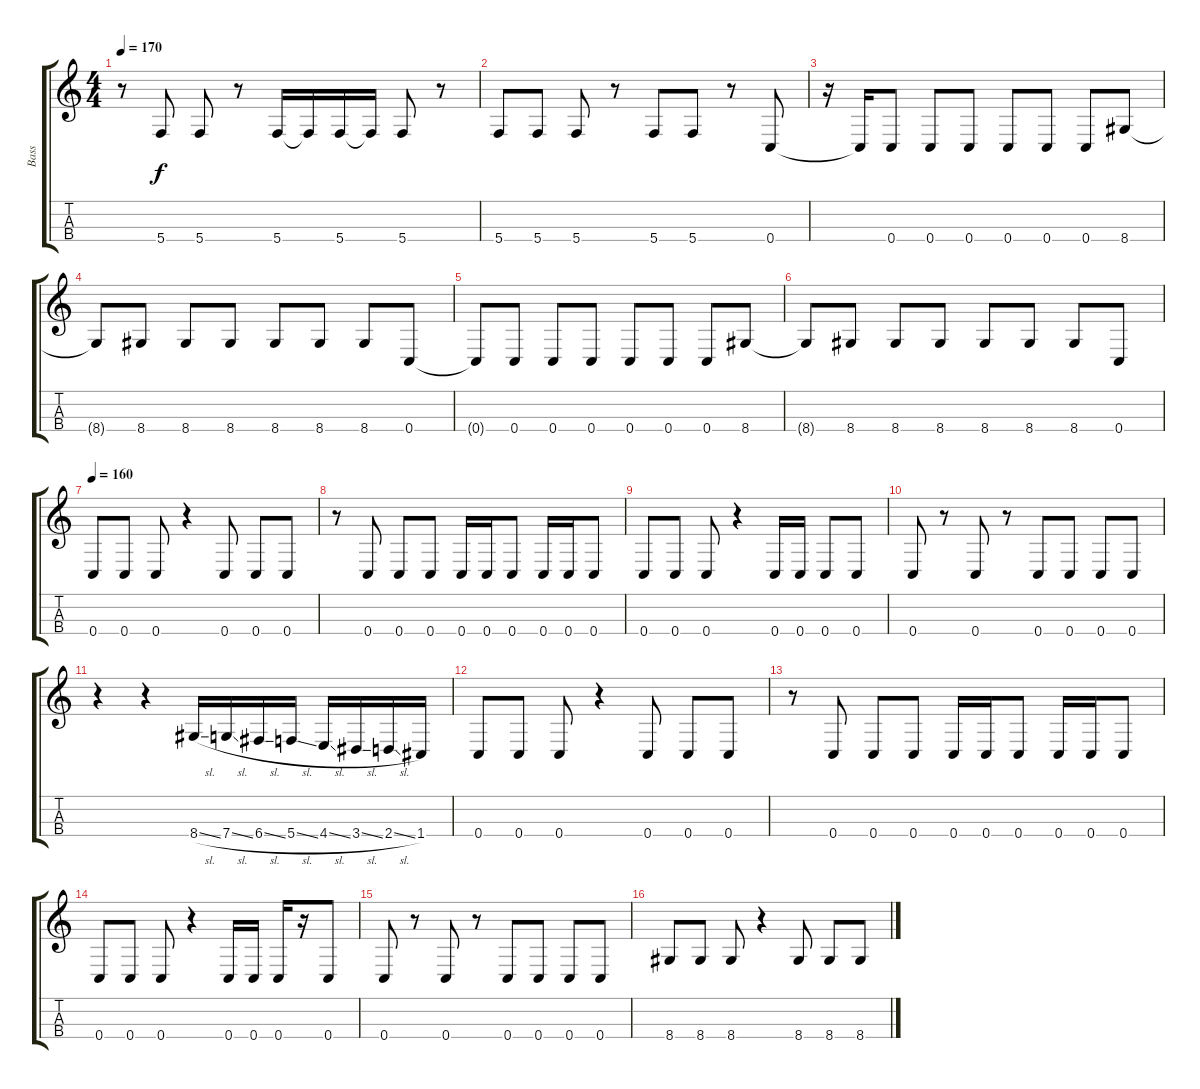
\track ("Bass" "Bass") {instrument electricbasspick}
\staff {score tabs}
\tuning (F3 C3 G2 C2) {hide}
\ts (4 4)
\tempo 170
\clef g2
\ks c
r.8{dy f} 5.4.8 5.4.8 r.8 5.4.16 5.4{t}.16 5.4.16 5.4{t}.16 5.4.8 r.8 |
5.4.8 5.4.8 5.4.8 r.8 5.4.8 5.4.8 r.8 0.4.8 |
r.16 0.4{t}.16 0.4.8 0.4.8 0.4.8 0.4.8 0.4.8 0.4.8 8.4.8 |
8.4{t}.8 8.4.8 8.4.8 8.4.8 8.4.8 8.4.8 8.4.8 0.4.8 |
0.4{t}.8 0.4.8 0.4.8 0.4.8 0.4.8 0.4.8 0.4.8 8.4.8 |
8.4{t}.8 8.4.8 8.4.8 8.4.8 8.4.8 8.4.8 8.4.8 0.4.8 |
\tempo 160
0.4.8 0.4.8 0.4.8 r.4 0.4.8 0.4.8 0.4.8 |
r.8 0.4.8 0.4.8 0.4.8 0.4.16 0.4.16 0.4.8 0.4.16 0.4.16 0.4.8 |
0.4.8 0.4.8 0.4.8 r.4 0.4.16 0.4.16 0.4.8 0.4.8 |
0.4.8 r.8 0.4.8 r.8 0.4.8 0.4.8 0.4.8 0.4.8 |
r.4{volume 16 instrument electricbassfinger} r.4 8.4{sl}.16 7.4{sl}.16 6.4{sl}.16 5.4{sl}.16 4.4{sl}.16 3.4{sl}.16 2.4{sl}.16 1.4.16 |
0.4.8{volume 12 instrument electricbasspick} 0.4.8 0.4.8 r.4 0.4.8 0.4.8 0.4.8 |
r.8 0.4.8 0.4.8 0.4.8 0.4.16 0.4.16 0.4.8 0.4.16 0.4.16 0.4.8 |
0.4.8 0.4.8 0.4.8 r.4 0.4.16 0.4.16 0.4.16 r.16 0.4.8 |
0.4.8 r.8 0.4.8 r.8 0.4.8 0.4.8 0.4.8 0.4.8 |
8.4.8 8.4.8 8.4.8 r.4 8.4.8 8.4.8 8.4.8
